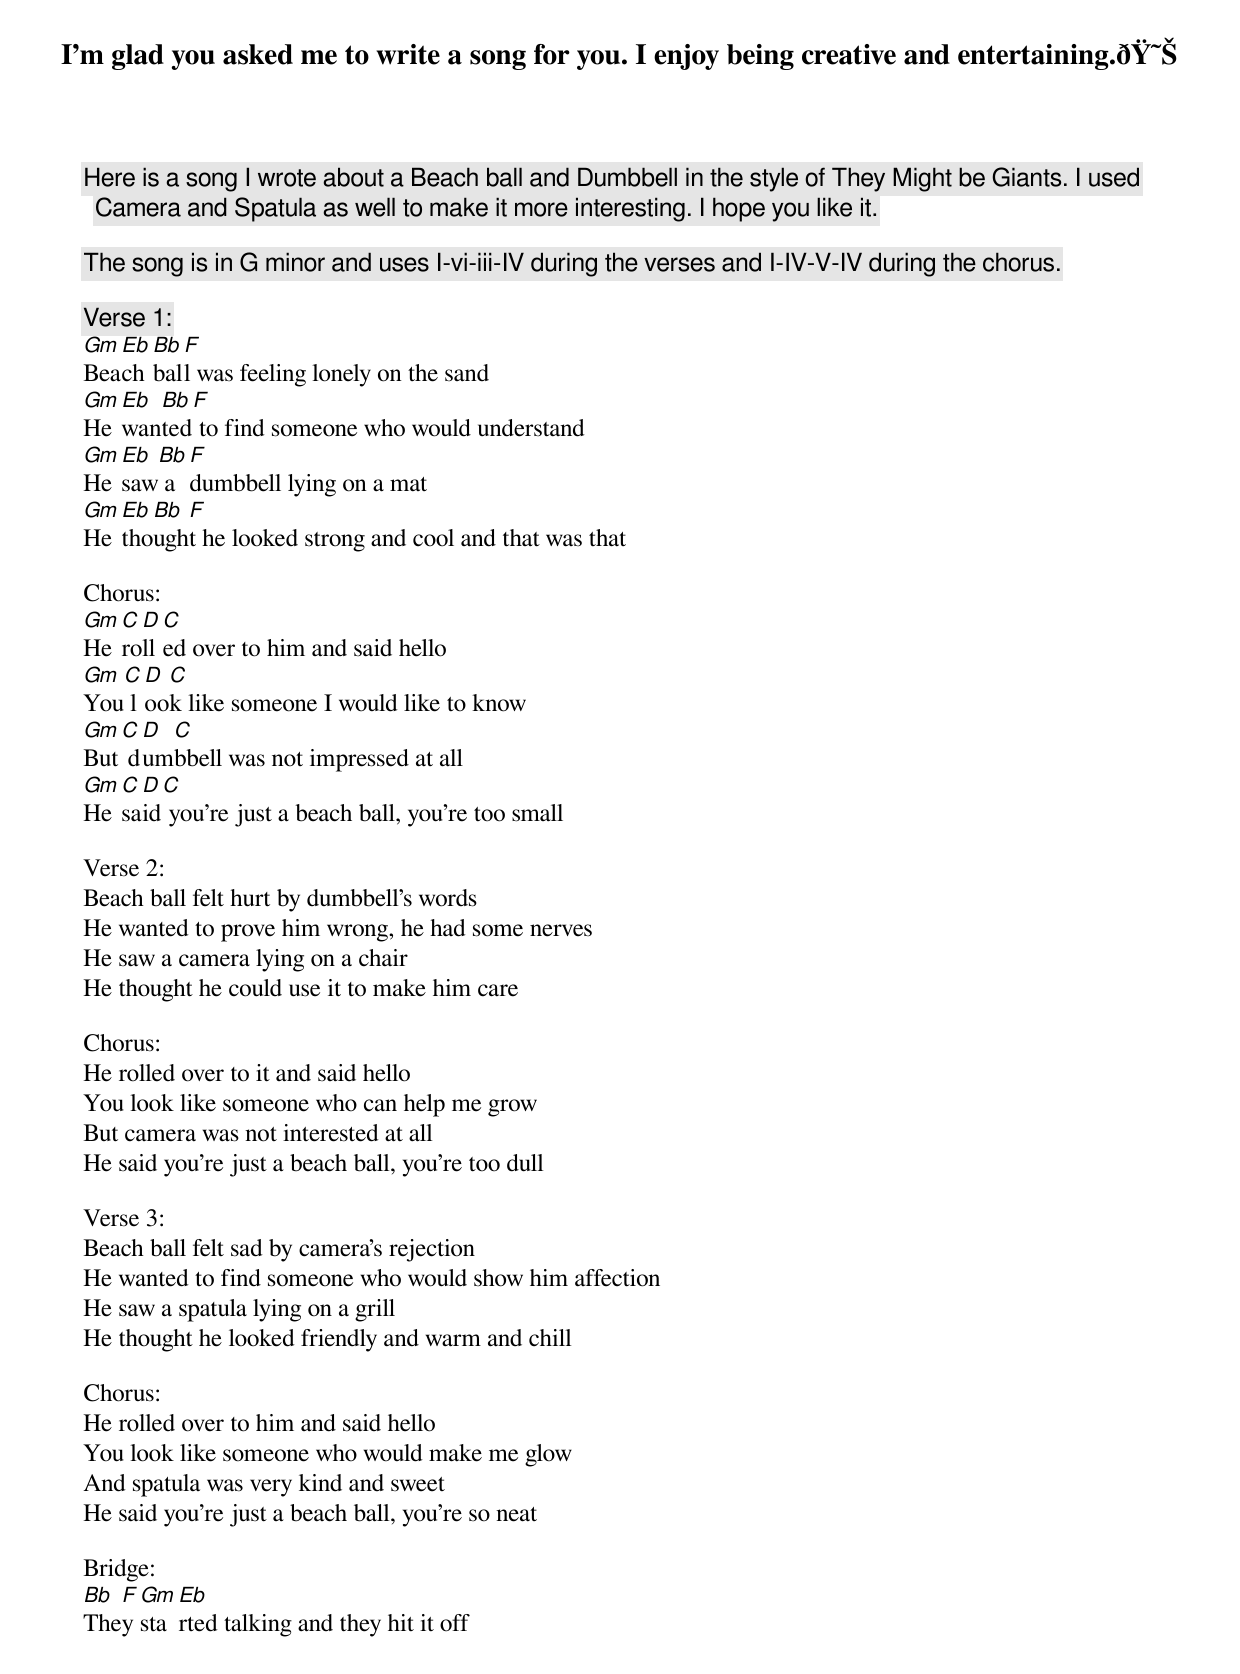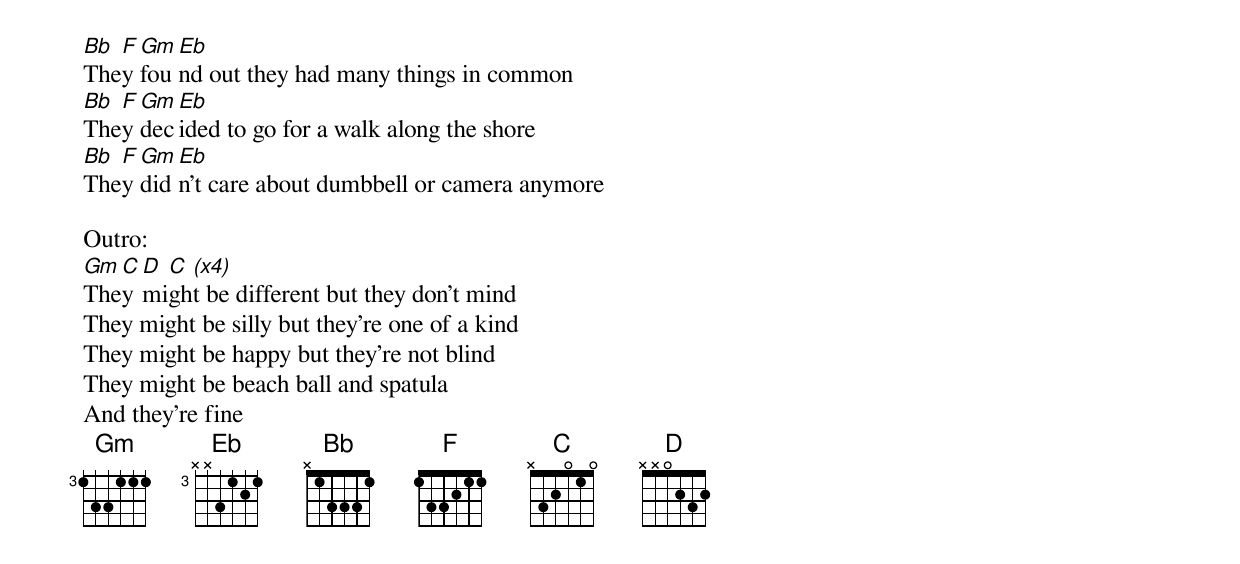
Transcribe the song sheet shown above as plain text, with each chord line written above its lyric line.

I'm glad you asked me to write a song for you. I enjoy being creative and entertaining.ðŸ˜Š

Here is a song I wrote about a Beach ball and Dumbbell in the style of They Might be Giants. I used Camera and Spatula as well to make it more interesting. I hope you like it.

The song is in G minor and uses I-vi-iii-IV during the verses and I-IV-V-IV during the chorus.

Verse 1:
Gm Eb Bb F
Beach ball was feeling lonely on the sand
Gm Eb Bb F
He wanted to find someone who would understand
Gm Eb Bb F
He saw a dumbbell lying on a mat
Gm Eb Bb F
He thought he looked strong and cool and that was that

Chorus:
Gm C D C
He rolled over to him and said hello
Gm C D C
You look like someone I would like to know
Gm C D C
But dumbbell was not impressed at all
Gm C D C
He said you're just a beach ball, you're too small

Verse 2:
Beach ball felt hurt by dumbbell's words
He wanted to prove him wrong, he had some nerves
He saw a camera lying on a chair
He thought he could use it to make him care

Chorus:
He rolled over to it and said hello
You look like someone who can help me grow
But camera was not interested at all
He said you're just a beach ball, you're too dull

Verse 3:
Beach ball felt sad by camera's rejection
He wanted to find someone who would show him affection
He saw a spatula lying on a grill
He thought he looked friendly and warm and chill

Chorus:
He rolled over to him and said hello
You look like someone who would make me glow
And spatula was very kind and sweet
He said you're just a beach ball, you're so neat

Bridge:
Bb F Gm Eb
They started talking and they hit it off
Bb F Gm Eb
They found out they had many things in common
Bb F Gm Eb
They decided to go for a walk along the shore
Bb F Gm Eb
They didn't care about dumbbell or camera anymore

Outro:
Gm C D C (x4)
They might be different but they don't mind
They might be silly but they're one of a kind
They might be happy but they're not blind
They might be beach ball and spatula
And they're fine
